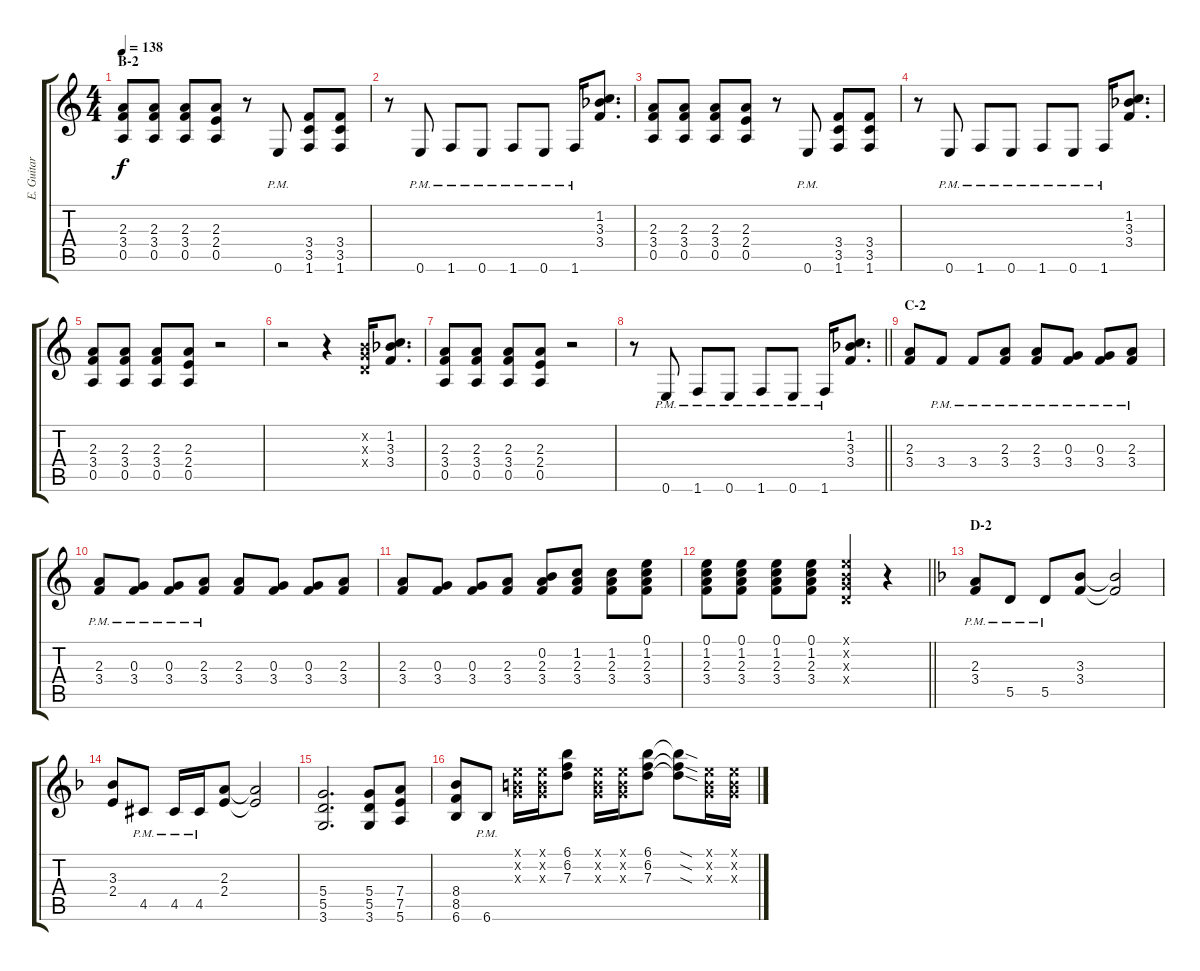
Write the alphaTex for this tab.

\track ("E. Guitar II" "E. Guitar ") {instrument overdrivenguitar}
\staff {score tabs}
\tuning (E4 B3 G3 D3 A2 E2) {hide}
\ts (4 4)
\section ("" "B-2")
\tempo 138
\clef g2
\ks c
(2.3 3.4 0.5).8{dy f} (2.3 3.4 0.5).8 (2.3 3.4 0.5).8 (2.3 2.4 0.5).8 r.8 0.6{pm}.8 (3.4 3.5 1.6).8 (3.4 3.5 1.6).8 |
r.8 0.6{pm}.8 1.6{pm}.8 0.6{pm}.8 1.6{pm}.8 0.6{pm}.8 1.6{pm}.16 (1.2 3.3{acc b} 3.4).8{d} |
(2.3 3.4 0.5).8 (2.3 3.4 0.5).8 (2.3 3.4 0.5).8 (2.3 2.4 0.5).8 r.8 0.6{pm}.8 (3.4 3.5 1.6).8 (3.4 3.5 1.6).8 |
r.8 0.6{pm}.8 1.6{pm}.8 0.6{pm}.8 1.6{pm}.8 0.6{pm}.8 1.6{pm}.16 (1.2 3.3{acc b} 3.4).8{d} |
(2.3 3.4 0.5).8 (2.3 3.4 0.5).8 (2.3 3.4 0.5).8 (2.3 2.4 0.5).8 r.2 |
r.2 r.4 (0.2{x} 0.3{x} 0.4{x}).16 (1.2 3.3{acc b} 3.4).8{d} |
(2.3 3.4 0.5).8 (2.3 3.4 0.5).8 (2.3 3.4 0.5).8 (2.3 2.4 0.5).8 r.2 |
\barLineRight lightlight
r.8 0.6{pm}.8 1.6{pm}.8 0.6{pm}.8 1.6{pm}.8 0.6{pm}.8 1.6{pm}.16 (1.2 3.3{acc b} 3.4).8{d} |
\section ("" "C-2")
(2.3 3.4).8 3.4{pm}.8 3.4{pm}.8 (2.3{pm} 3.4{pm}).8 (2.3{pm} 3.4{pm}).8 (0.3{pm} 3.4{pm}).8 (0.3{pm} 3.4{pm}).8 (2.3{pm} 3.4{pm}).8 |
(2.3{pm} 3.4{pm}).8 (0.3{pm} 3.4{pm}).8 (0.3{pm} 3.4{pm}).8 (2.3{pm} 3.4{pm}).8 (2.3 3.4).8 (0.3 3.4).8 (0.3 3.4).8 (2.3 3.4).8 |
(2.3 3.4).8 (0.3 3.4).8 (0.3 3.4).8 (2.3 3.4).8 (0.2 2.3 3.4).8 (1.2 2.3 3.4).8 (1.2 2.3 3.4).8 (0.1 1.2 2.3 3.4).8 |
\barLineRight lightlight
(0.1 1.2 2.3 3.4).8 (0.1 1.2 2.3 3.4).8 (0.1 1.2 2.3 3.4).8 (0.1 1.2 2.3 3.4).8 (0.1{x} 0.2{x} 0.3{x} 0.4{x}).4 r.4 |
\section ("" "D-2")
\ks f
(2.3{pm} 3.4{pm}).8 5.5{pm}.8 5.5{pm}.8 (3.3 3.4).8 (3.3{t} 3.4{t}).2 |
(3.3 2.4).8 4.5{pm acc #}.8 4.5{pm acc #}.16 4.5{pm acc #}.16 (2.3 2.4).8 (2.3{t} 2.4{t}).2 |
(5.4 5.5 3.6).2{d} (5.4 5.5 3.6).8 (7.4 7.5 5.6).8 |
(8.4 8.5 6.6).8 6.6{pm}.8 (0.1{x} 0.2{x} 0.3{x}).16 (0.1{x} 0.2{x} 0.3{x}).16 (6.1 6.2 7.3).8 (0.1{x} 0.2{x} 0.3{x}).16 (0.1{x} 0.2{x} 0.3{x}).16 (6.1 6.2 7.3).8 (6.1{sod t} 6.2{sod t} 7.3{sod t}).8 (0.1{x} 0.2{x} 0.3{x}).16 (0.1{x} 0.2{x} 0.3{x}).16
